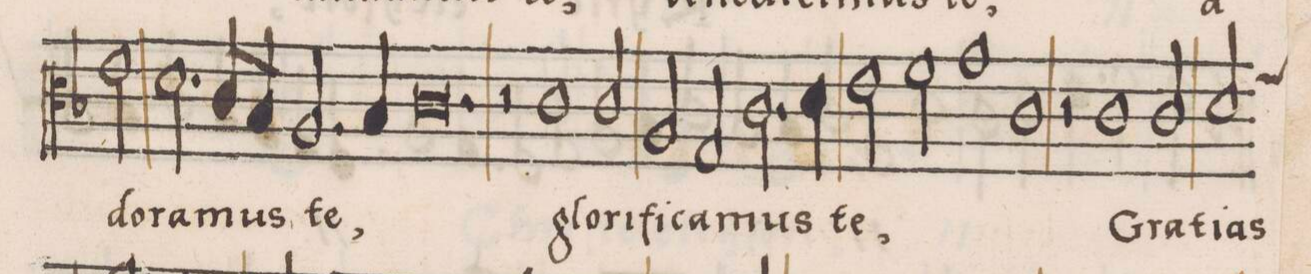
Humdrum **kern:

**kern	**text
*I"ALTVS	*
*clefC3	*
*k[b-]	*
*met(C|)	*
*M2/1	*
2e\	-do-
=17-	=17-
2.d\	-ra-
8c/L	-mus
8B-/J	.
2.A/	te,
4B-/	.
=18-	=18-
0.c\	.
=19-	=19-
2r	.
1c\	glo-
=20-	=20-
2c/	-ri-
2A/	-fi-
2G/	-ca-
=21-	=21-
2.c\	-mus
4d\	.
2e\	te,
2f\	.
=22-	=22-
1g\	.
1c\	.
=23-	=23-
2r	.
1c\	Gra-
2c/	-ti-
=24-	=24-
*custos:f	*
2d/	-as
*-	*-
